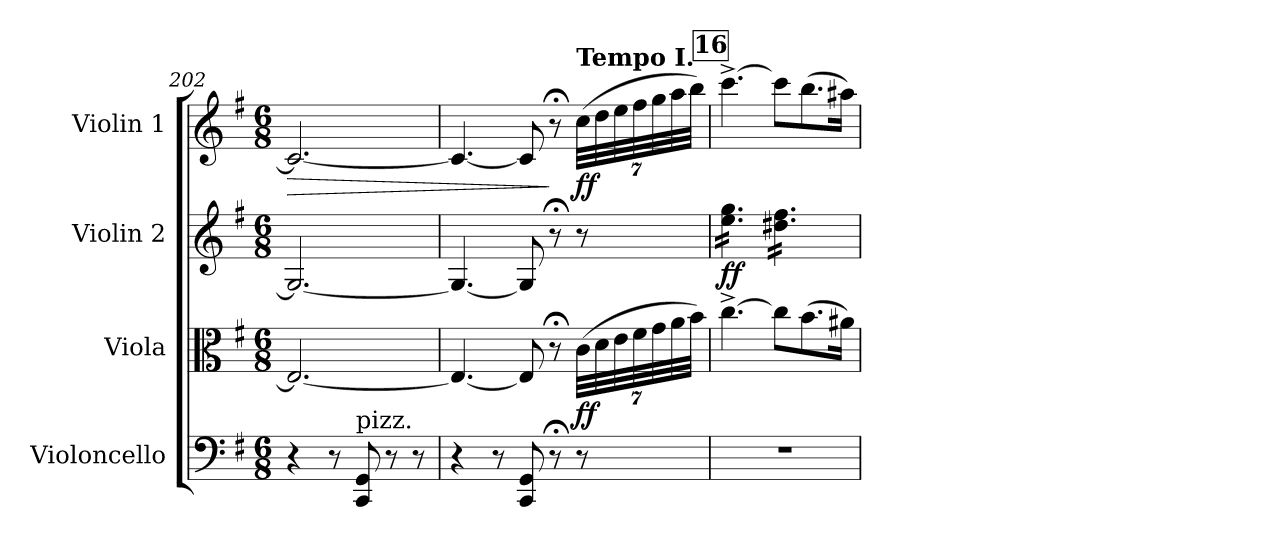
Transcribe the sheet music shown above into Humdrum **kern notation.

**kern	**kern	**dynam	**kern	**dynam	**kern	**dynam
*part4	*part3	*part3	*part2	*part2	*part1	*part1
*staff4	*staff3	*staff3	*staff2	*staff2	*staff1	*staff1
*I"Violoncello	*I"Viola	*	*I"Violin 2	*	*I"Violin 1	*
*I'Vc	*I'Vla	*	*I'Vln	*	*I'Vln	*
*clefF4	*clefC3	*	*clefG2	*	*clefG2	*
*k[f#]	*k[f#]	*	*k[f#]	*	*k[f#]	*
*M6/8	*M6/8	*	*M6/8	*	*M6/8	*
=202	=202	=202	=202	=202	=202	=202
!	!	!	!	!	!	!LO:HP:b
4r	2.E/_	.	2.G/_	.	2.c/_	>
8r	.	.	.	.	.	.
!LO:TX:a:t=pizz.	!	!	!	!	!	!
8CC/ 8GG/	.	.	.	.	.	.
8r	.	.	.	.	.	.
8r	.	.	.	.	.	.
!!LO:LB:g=z
=203	=203	=203	=203	=203	=203	=203
4r	4.E/_	.	4.G/_	.	4.c/_	.
8r	.	.	.	.	.	.
8CC/ 8GG/	8E/]	.	8G/]	.	8c/]	.
8r;<	8r;<	.	8r;<	.	8r;<	]
*	*Xbrackettup	*	*	*	*Xbrackettup	*
!	!	!	!	!	!LO:TX:a:B:t=Tempo I.	!
!	!	!LO:DY:b	!	!	!	!LO:DY:b
8r	(56c\LLL	ff	8r	.	(56cc\LLL	ff
.	56d\	.	.	.	56dd\	.
.	56e\	.	.	.	56ee\	.
.	56f#\	.	.	.	56ff#\	.
.	56g\	.	.	.	56gg\	.
.	56a\	.	.	.	56aa\	.
.	56b\JJJ)	.	.	.	56bb\JJJ)	.
!!LO:REH:place=s1:a:B:cj:fs=14:t=16
=204	=204	=204	=204	=204	=204	=204
!	!	!	!	!LO:DY:b	!	!
*	*	*	*tremolo	*	*	*
2.r	[4.cc^\	.	16ee\ 16gg\LL	ff	[4.ccc^\	.
.	.	.	16ee\ 16gg\	.	.	.
.	.	.	16ee\ 16gg\	.	.	.
.	.	.	16ee\ 16gg\	.	.	.
.	.	.	16ee\ 16gg\	.	.	.
.	.	.	16ee\ 16gg\JJ	.	.	.
.	8cc\L]	.	16dd#X\ 16ff#\LL	.	8ccc\L]	.
.	.	.	16dd#X\ 16ff#\	.	.	.
.	(8.b\	.	16dd#X\ 16ff#\	.	(8.bb\	.
.	.	.	16dd#X\ 16ff#\	.	.	.
.	.	.	16dd#X\ 16ff#\	.	.	.
.	16a#X\Jk)	.	16dd#X\ 16ff#\JJ	.	16aa#X\Jk)	.
*	*	*	*Xtremolo	*	*	*
=	=	=	=	=	=	=
*-	*-	*-	*-	*-	*-	*-
